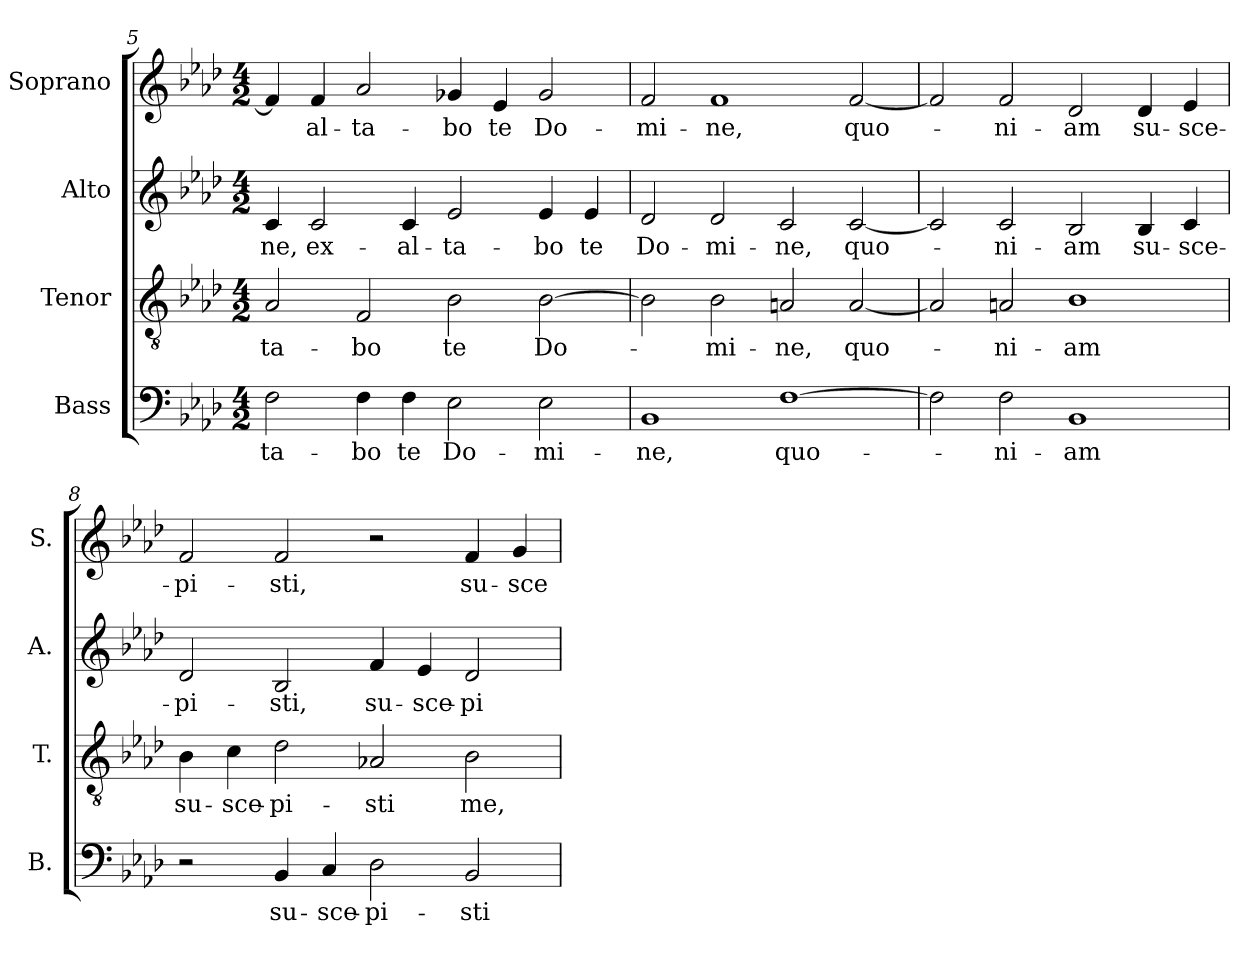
**kern	**text	**kern	**text	**kern	**text	**kern	**text
*part4	*part4	*part3	*part3	*part2	*part2	*part1	*part1
*staff4	*staff4	*staff3	*staff3	*staff2	*staff2	*staff1	*staff1
*I"Bass	*	*I"Tenor	*	*I"Alto	*	*I"Soprano	*
*I'B.	*	*I'T.	*	*I'A.	*	*I'S.	*
!!LO:LB:g=z
*clefF4	*	*clefGv2	*	*clefG2	*	*clefG2	*
*	*	*ITrd7c12	*	*	*	*	*
*k[b-e-a-d-]	*	*k[b-e-a-d-]	*	*k[b-e-a-d-]	*	*k[b-e-a-d-]	*
*A-:	*	*A-:	*	*A-:	*	*A-:	*
*M4/2	*	*M4/2	*	*M4/2	*	*M4/2	*
=5	=5	=5	=5	=5	=5	=5	=5
!	!LO:LY:b:color=#000000	!	!	!	!	!	!
!	!	!	!LO:LY:b:color=#000000	!	!	!	!
!	!	!	!	!	!LO:LY:b:color=#000000	!	!
2Fi\	-ta-	2AA-i/	-ta-	4ci/	-ne,	4fi/]	.
!	!	!	!	!	!LO:LY:b:color=#000000	!	!
!	!	!	!	!	!	!	!LO:LY:b:color=#000000
.	.	.	.	2ci/	ex-	4fi/	-al-
!	!LO:LY:b:color=#000000	!	!	!	!	!	!
!	!	!	!LO:LY:b:color=#000000	!	!	!	!
!	!	!	!	!	!	!	!LO:LY:b:color=#000000
4Fi\	-bo	2FFi/	-bo	.	.	2a-i/	-ta-
!	!LO:LY:b:color=#000000	!	!	!	!	!	!
!	!	!	!	!	!LO:LY:b:color=#000000	!	!
4Fi\	te	.	.	4ci/	-al-	.	.
!	!LO:LY:b:color=#000000	!	!	!	!	!	!
!	!	!	!LO:LY:b:color=#000000	!	!	!	!
!	!	!	!	!	!LO:LY:b:color=#000000	!	!
!	!	!	!	!	!	!	!LO:LY:b:color=#000000
2E-i\	Do-	2BB-i\	te	2e-i/	-ta-	4g-Xi/	-bo
!	!	!	!	!	!	!	!LO:LY:b:color=#000000
.	.	.	.	.	.	4e-i/	te
!	!LO:LY:b:color=#000000	!	!	!	!	!	!
!	!	!	!LO:LY:b:color=#000000	!	!	!	!
!	!	!	!	!	!LO:LY:b:color=#000000	!	!
!	!	!	!	!	!	!	!LO:LY:b:color=#000000
2E-i\	-mi-	[2BB-i\	Do-	4e-i/	-bo	2g-i/	Do-
!	!	!	!	!	!LO:LY:b:color=#000000	!	!
.	.	.	.	4e-i/	te	.	.
=6	=6	=6	=6	=6	=6	=6	=6
!	!LO:LY:b:color=#000000	!	!	!	!	!	!
!	!	!	!	!	!LO:LY:b:color=#000000	!	!
!	!	!	!	!	!	!	!LO:LY:b:color=#000000
1BB-i	-ne,	2BB-i\]	.	2d-i/	Do-	2fi/	-mi-
!	!	!	!LO:LY:b:color=#000000	!	!	!	!
!	!	!	!	!	!LO:LY:b:color=#000000	!	!
!	!	!	!	!	!	!	!LO:LY:b:color=#000000
.	.	2BB-i\	-mi-	2d-i/	-mi-	1fi	-ne,
!	!LO:LY:b:color=#000000	!	!	!	!	!	!
!	!	!	!LO:LY:b:color=#000000	!	!	!	!
!	!	!	!	!	!LO:LY:b:color=#000000	!	!
[1Fi	quo-	2AAni/	-ne,	2ci/	-ne,	.	.
!	!	!	!LO:LY:b:color=#000000	!	!	!	!
!	!	!	!	!	!LO:LY:b:color=#000000	!	!
!	!	!	!	!	!	!	!LO:LY:b:color=#000000
.	.	[2AAi/	quo-	[2ci/	quo-	[2fi/	quo-
=7	=7	=7	=7	=7	=7	=7	=7
2Fi\]	.	2AAi/]	.	2ci/]	.	2fi/]	.
!	!LO:LY:b:color=#000000	!	!	!	!	!	!
!	!	!	!LO:LY:b:color=#000000	!	!	!	!
!	!	!	!	!	!LO:LY:b:color=#000000	!	!
!	!	!	!	!	!	!	!LO:LY:b:color=#000000
2Fi\	-ni-	2AAni/	-ni-	2ci/	-ni-	2fi/	-ni-
!	!LO:LY:b:color=#000000	!	!	!	!	!	!
!	!	!	!LO:LY:b:color=#000000	!	!	!	!
!	!	!	!	!	!LO:LY:b:color=#000000	!	!
!	!	!	!	!	!	!	!LO:LY:b:color=#000000
1BB-i	-am	1BB-i	-am	2B-i/	-am	2d-i/	-am
!	!	!	!	!	!LO:LY:b:color=#000000	!	!
!	!	!	!	!	!	!	!LO:LY:b:color=#000000
.	.	.	.	4B-i/	su-	4d-i/	su-
!	!	!	!	!	!LO:LY:b:color=#000000	!	!
!	!	!	!	!	!	!	!LO:LY:b:color=#000000
.	.	.	.	4ci/	-sce-	4e-i/	-sce-
=8	=8	=8	=8	=8	=8	=8	=8
!	!	!	!LO:LY:b:color=#000000	!	!	!	!
!	!	!	!	!	!LO:LY:b:color=#000000	!	!
!	!	!	!	!	!	!	!LO:LY:b:color=#000000
2r	.	4BB-i\	su-	2d-i/	-pi-	2fi/	-pi-
!	!	!	!LO:LY:b:color=#000000	!	!	!	!
.	.	4Ci\	-sce-	.	.	.	.
!	!LO:LY:b:color=#000000	!	!	!	!	!	!
!	!	!	!LO:LY:b:color=#000000	!	!	!	!
!	!	!	!	!	!LO:LY:b:color=#000000	!	!
!	!	!	!	!	!	!	!LO:LY:b:color=#000000
4BB-i/	su-	2D-i\	-pi-	2B-i/	-sti,	2fi/	-sti,
!	!LO:LY:b:color=#000000	!	!	!	!	!	!
4Ci/	-sce-	.	.	.	.	.	.
!	!LO:LY:b:color=#000000	!	!	!	!	!	!
!	!	!	!LO:LY:b:color=#000000	!	!	!	!
!	!	!	!	!	!LO:LY:b:color=#000000	!	!
2D-i\	-pi-	2AA-Xi/	-sti	4fi/	su-	2r	.
!	!	!	!	!	!LO:LY:b:color=#000000	!	!
.	.	.	.	4e-i/	-sce-	.	.
!	!LO:LY:b:color=#000000	!	!	!	!	!	!
!	!	!	!LO:LY:b:color=#000000	!	!	!	!
!	!	!	!	!	!LO:LY:b:color=#000000	!	!
!	!	!	!	!	!	!	!LO:LY:b:color=#000000
2BB-i/	-sti	2BB-i\	me,	2d-i/	-pi-	4fi/	su-
!	!	!	!	!	!	!	!LO:LY:b:color=#000000
.	.	.	.	.	.	4gi/	-sce-
=	=	=	=	=	=	=	=
*-	*-	*-	*-	*-	*-	*-	*-
